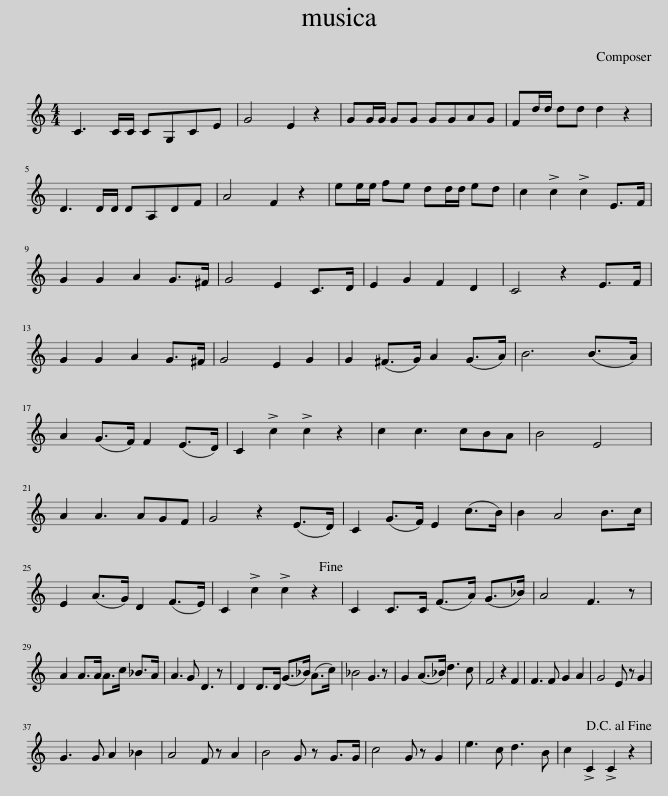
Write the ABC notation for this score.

X:1
L:1/8
M:4/4
I:linebreak $
K:C
V:1 treble
V:1
 C3 C/C/ CG,CE | G4 E2 z2 | GG/G/ GG GGAG | Fd/d/ dd d2 z2 |$ D3 D/D/ DA,DF | %5
 A4 F2 z2 | ee/e/ fe dd/d/ ed | c2 !>!c2 !>!c2 E>F |$ G2 G2 A2 G>^F | G4 E2 C>D | %10
 E2 G2 F2 D2 | C4 z2 E>F |$ G2 G2 A2 G>^F | G4 E2 G2 | G2 (^F>G) A2 (G>A) | %15
 B6 (B>A) |$ A2 (G>F) F2 (E>D) | C2 !>!c2 !>!c2 z2 | c2 c3 cBA | B4 E4 |$ %20
 A2 A3 AGF | G4 z2 (E>D) | C2 (G>F) E2 (c>B) | B2 A4 B>c |$ E2 (A>G) D2 (F>E) | %25
 C2 !>!c2 !>!c2 z2!fine! | C2 C>C (F>A) (G>_B) | A4 F3 z |$ A2 A>A A>c _B>A | A3 G D3 z | %30
 D2 D>D (G>_B) (A>c) | _B4 G3 z | G2 (A>_B) d3 c | F4 z2 F2 | F3 F G2 A2 | %35
 G4 E z G2 |$ G3 G A2 _B2 | A4 F z A2 | B4 G z G>G | c4 G z G2 | %40
 e3 c d3 B | c2 !>!C2 !>!C2 z2!D.C.! | %42
